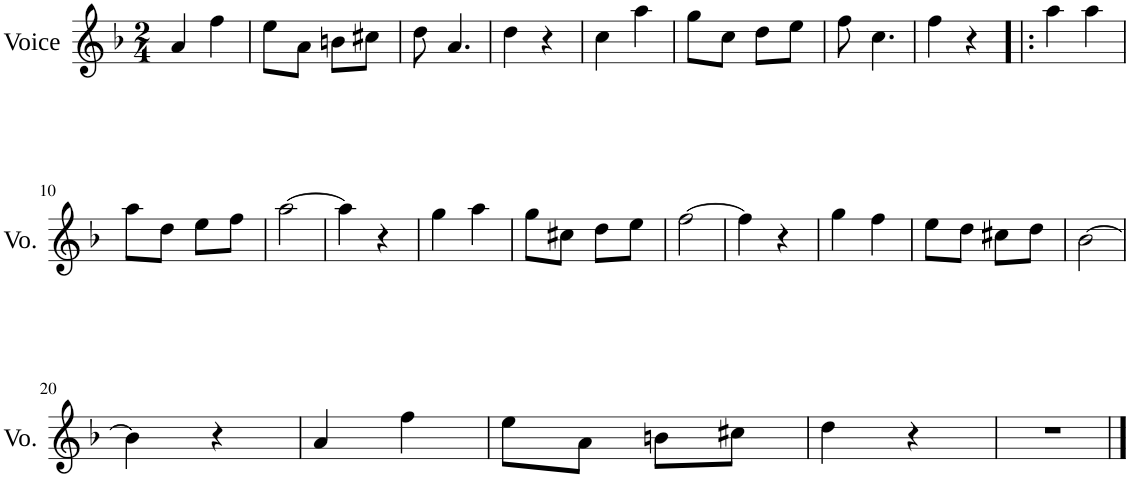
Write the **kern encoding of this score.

**kern
*part1
*staff1
*I"Voice
*I'Vo.
*clefG2
*k[b-]
*M2/4
=1
4a/
4ff\
=2
8ee\L
8a\J
8bn\L
8cc#X\J
=3
8dd\
4.a/
=4
4dd\
4r
=5
4cc\
4aa\
=6
8gg\L
8cc\J
8dd\L
8ee\J
=7
8ff\
4.cc\
=8
4ff\
4r
=9!|:
4aa\
4aa\
!!LO:LB:g=z
=10
8aa\L
8dd\J
8ee\L
8ff\J
=11
[2aa\
=12
4aa\]
4r
=13
4gg\
4aa\
=14
8gg\L
8cc#X\J
8dd\L
8ee\J
=15
[2ff\
=16
4ff\]
4r
=17
4gg\
4ff\
=18
8ee\L
8dd\J
8cc#X\L
8dd\J
=19
[2b-\
!!LO:LB:g=z
=20
4b-\]
4r
=21
4a/
4ff\
=22
8ee\L
8a\J
8bn\L
8cc#X\J
=23
4dd\
4r
=24
2r
==
*-
